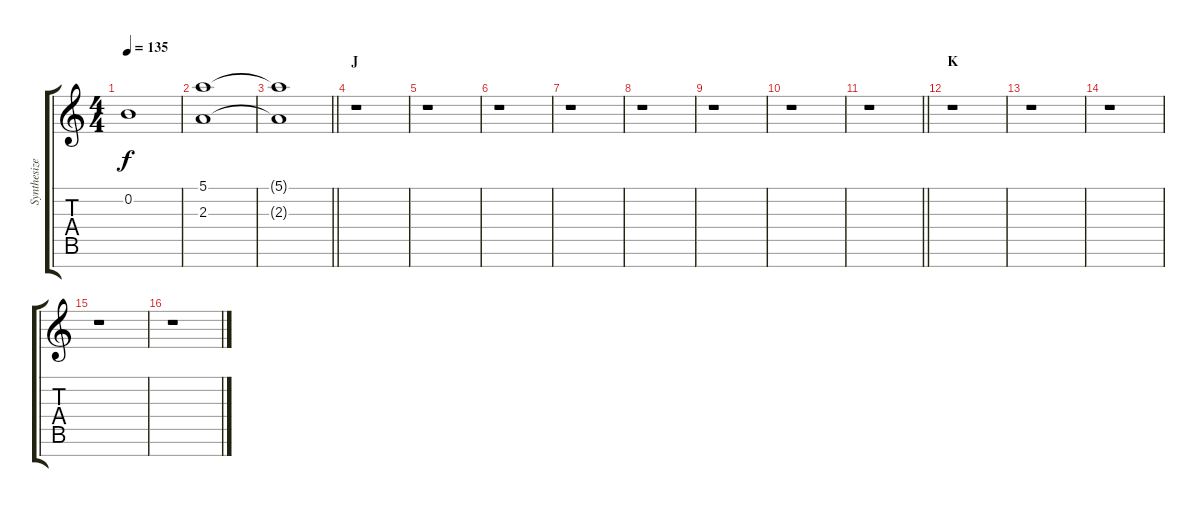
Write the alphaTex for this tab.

\track ("Synthesizer" "Synthesize") {instrument fx5brightness}
\staff {score tabs}
\tuning (E5 B4 G4 D4 A3 E3 B2) {hide}
\ts (4 4)
\tempo 135
\clef g2
\ks c
0.2.1{dy f} |
(5.1 2.3).1 |
\barLineRight lightlight
(5.1{t} 2.3{t}).1 |
\section ("" "J")
r.1 |
r.1 |
r.1 |
r.1 |
r.1 |
r.1 |
r.1 |
\barLineRight lightlight
r.1 |
\section ("" "K")
r.1 |
r.1 |
r.1 |
r.1 |
r.1
